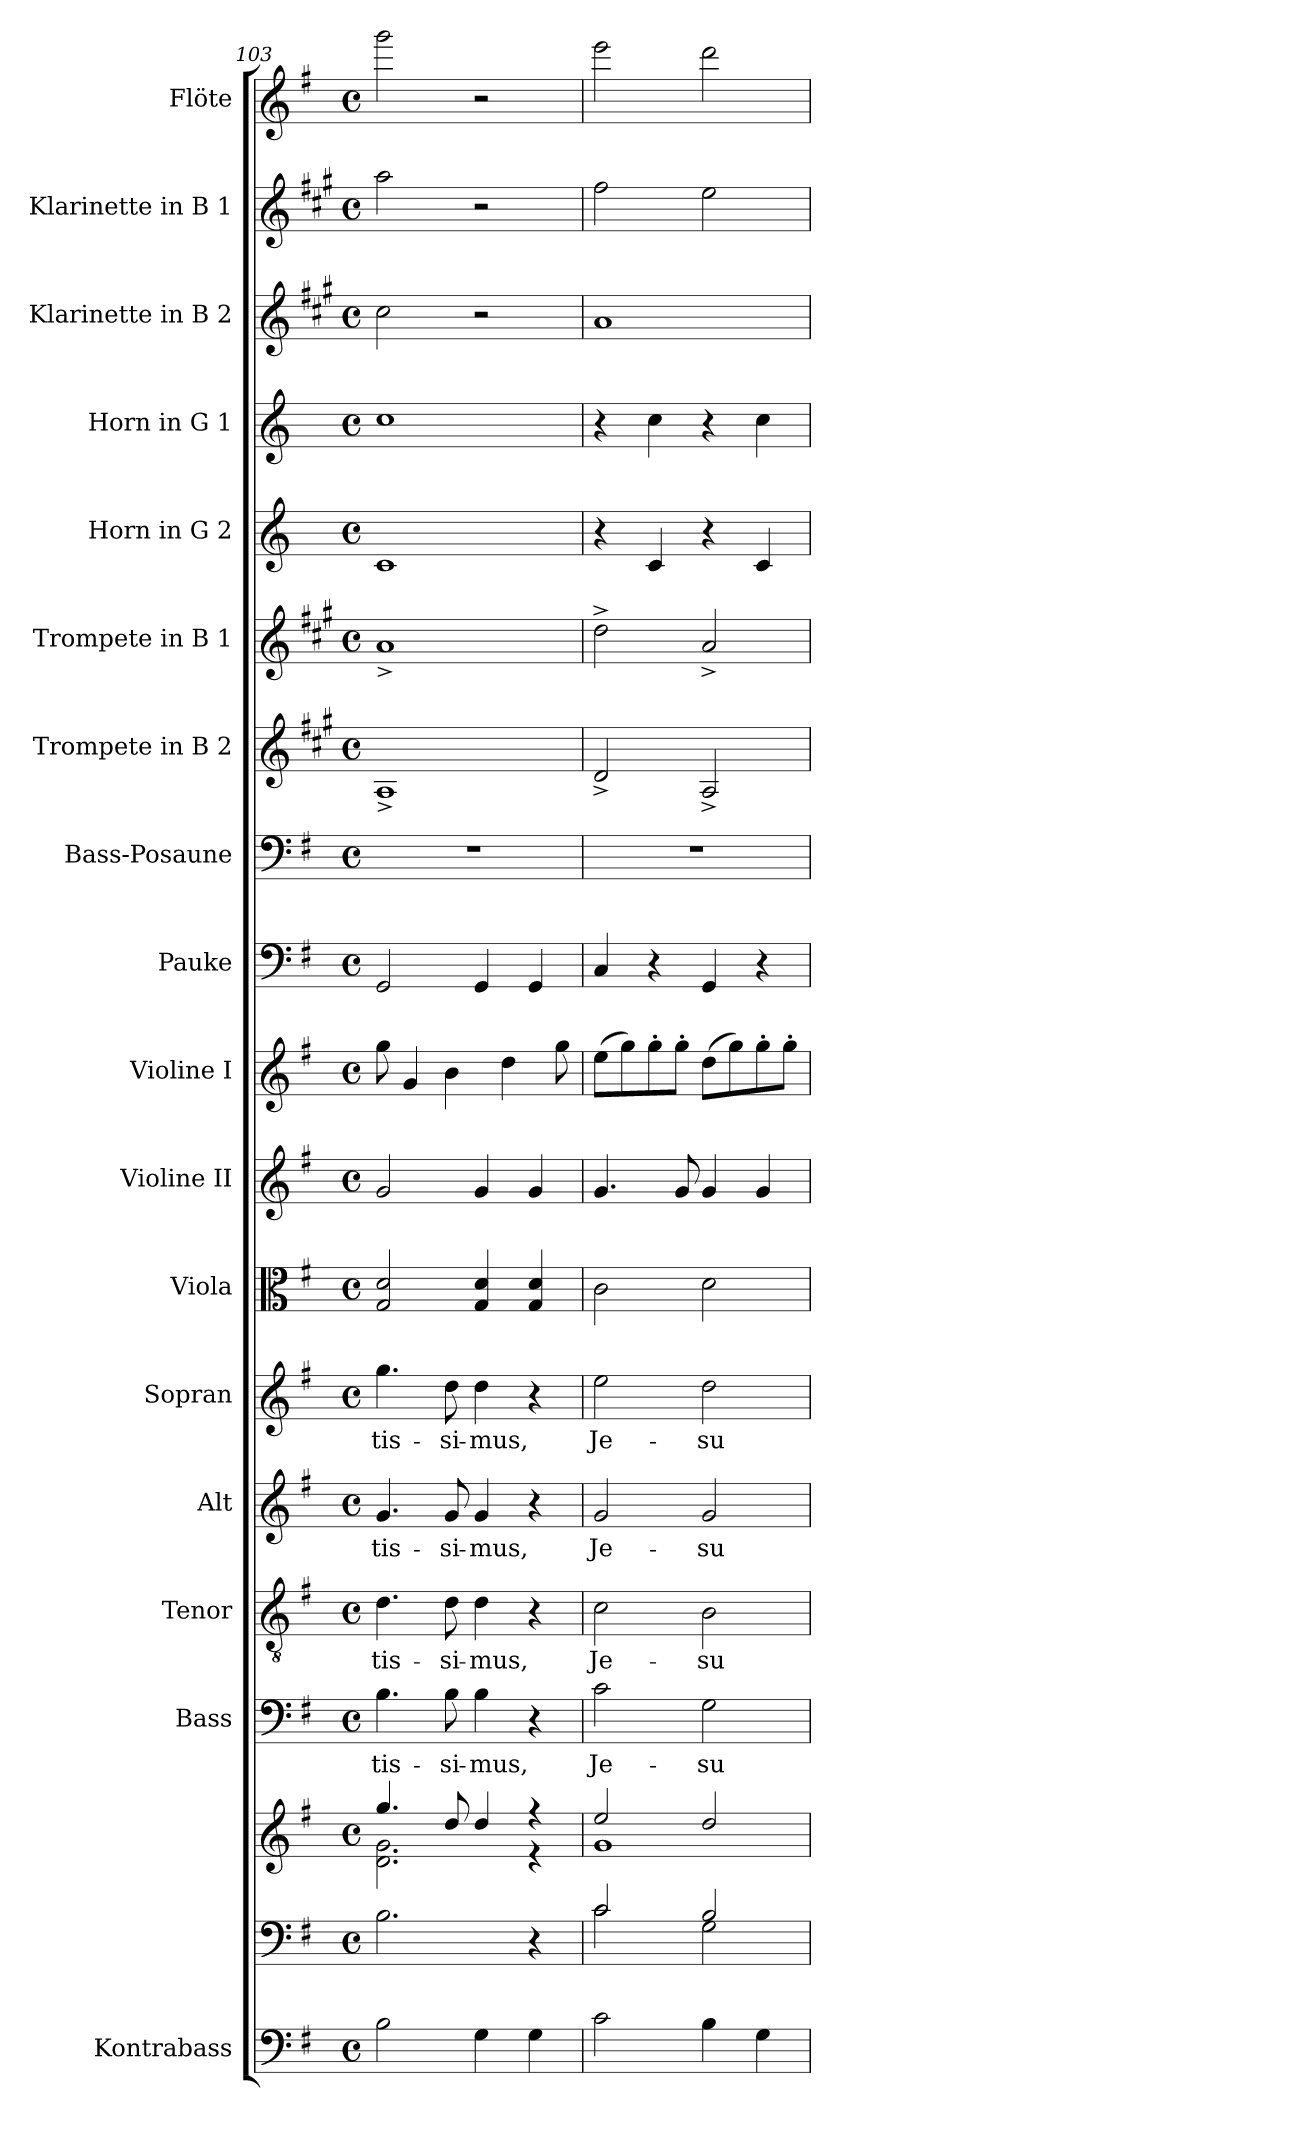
**kern	**kern	**kern	**kern	**text	**kern	**text	**kern	**text	**kern	**text	**kern	**kern	**kern	**kern	**kern	**kern	**kern	**kern	**kern	**kern	**kern	**kern
*part18	*part17	*part17	*part16	*part16	*part15	*part15	*part14	*part14	*part13	*part13	*part12	*part11	*part10	*part9	*part8	*part7	*part6	*part5	*part4	*part3	*part2	*part1
*staff19	*staff18	*staff17	*staff16	*staff16	*staff15	*staff15	*staff14	*staff14	*staff13	*staff13	*staff12	*staff11	*staff10	*staff9	*staff8	*staff7	*staff6	*staff5	*staff4	*staff3	*staff2	*staff1
*I"Kontrabass	*	*	*I"Bass	*	*I"Tenor	*	*I"Alt	*	*I"Sopran	*	*I"Viola	*I"Violine II	*I"Violine I	*I"Pauke	*I"Bass-Posaune	*I"Trompete in B 2	*I"Trompete in B 1	*I"Horn in G 2	*I"Horn in G 1	*I"Klarinette in B 2	*I"Klarinette in B 1	*I"Flöte
*I'Kb.	*	*	*I'B	*	*I'T	*	*I'A	*	*I'S	*	*I'Vla.	*I'Vl. II	*I'Vl. I	*I'Pk.	*I'B. Pos.	*	*	*I'Hrn. 2	*I'Hrn. 1	*	*	*I'Fl.
*clefF4	*clefF4	*clefG2	*clefF4	*	*clefGv2	*	*clefG2	*	*clefG2	*	*clefC3	*clefG2	*clefG2	*clefF4	*clefF4	*clefG2	*clefG2	*clefG2	*clefG2	*clefG2	*clefG2	*clefG2
*ITrd7c12	*	*	*	*	*	*	*	*	*	*	*	*	*	*	*	*ITrd1c2	*ITrd1c2	*ITrd3c5	*ITrd3c5	*ITrd1c2	*ITrd1c2	*
*k[f#]	*k[f#]	*k[f#]	*k[f#]	*	*k[f#]	*	*k[f#]	*	*k[f#]	*	*k[f#]	*k[f#]	*k[f#]	*k[f#]	*k[f#]	*k[f#]	*k[f#]	*k[f#]	*k[f#]	*k[f#]	*k[f#]	*k[f#]
*G:	*G:	*G:	*G:	*	*G:	*	*G:	*	*G:	*	*G:	*G:	*G:	*G:	*G:	*G:	*G:	*G:	*G:	*G:	*G:	*G:
*M4/4	*M4/4	*M4/4	*M4/4	*	*M4/4	*	*M4/4	*	*M4/4	*	*M4/4	*M4/4	*M4/4	*M4/4	*M4/4	*M4/4	*M4/4	*M4/4	*M4/4	*M4/4	*M4/4	*M4/4
*met(c)	*met(c)	*met(c)	*met(c)	*	*met(c)	*	*met(c)	*	*met(c)	*	*met(c)	*met(c)	*met(c)	*met(c)	*met(c)	*met(c)	*met(c)	*met(c)	*met(c)	*met(c)	*met(c)	*met(c)
=103	=103	=103	=103	=103	=103	=103	=103	=103	=103	=103	=103	=103	=103	=103	=103	=103	=103	=103	=103	=103	=103	=103
*	*	*^	*	*	*	*	*	*	*	*	*	*	*	*	*	*	*	*	*	*	*	*
!	!	!	!	!	!LO:LY:b	!	!LO:LY:b	!	!LO:LY:b	!	!LO:LY:b	!	!	!	!	!	!	!	!	!	!	!	!
2BB\	2.B\	4.gg/	2.d\ 2.g\	4.B\	-tis-	4.d\	-tis-	4.g/	-tis-	4.gg\	-tis-	2G/ 2d/	2g/	8gg\	2GG/	1r	1G^<	1g^<	1G	1g	2b\	2gg\	2ggg\
.	.	.	.	.	.	.	.	.	.	.	.	.	.	4g/	.	.	.	.	.	.	.	.	.
!	!	!	!	!	!LO:LY:b	!	!LO:LY:b	!	!LO:LY:b	!	!LO:LY:b	!	!	!	!	!	!	!	!	!	!	!	!
.	.	8dd/	.	8B\	-si-	8d\	-si-	8g/	-si-	8dd\	-si-	.	.	4b\	.	.	.	.	.	.	.	.	.
!	!	!	!	!	!LO:LY:b	!	!LO:LY:b	!	!LO:LY:b	!	!LO:LY:b	!	!	!	!	!	!	!	!	!	!	!	!
4GG\	.	4dd/	.	4B\	-mus,	4d\	-mus,	4g/	-mus,	4dd\	-mus,	4G/ 4d/	4g/	.	4GG/	.	.	.	.	.	2r	2r	2r
.	.	.	.	.	.	.	.	.	.	.	.	.	.	4dd\	.	.	.	.	.	.	.	.	.
4GG\	4r	4r	4r	4r	.	4r	.	4r	.	4r	.	4G/ 4d/	4g/	.	4GG/	.	.	.	.	.	.	.	.
.	.	.	.	.	.	.	.	.	.	.	.	.	.	8gg\	.	.	.	.	.	.	.	.	.
=104	=104	=104	=104	=104	=104	=104	=104	=104	=104	=104	=104	=104	=104	=104	=104	=104	=104	=104	=104	=104	=104	=104	=104
*	*^	*	*	*	*	*	*	*	*	*	*	*	*	*	*	*	*	*	*	*	*	*	*
!	!	!	!	!	!	!LO:LY:b	!	!LO:LY:b	!	!LO:LY:b	!	!LO:LY:b	!	!	!	!	!	!	!	!	!	!	!	!
2C\	2c/	2c\	2ee/	1g	2c\	Je-	2c\	Je-	2g/	Je-	2ee\	Je-	2c\	4.g/	(>8ee\L	4C/	1r	2c^</	2cc^>\	4r	4r	1g	2ee\	2eee\
.	.	.	.	.	.	.	.	.	.	.	.	.	.	.	8gg\)	.	.	.	.	.	.	.	.	.
.	.	.	.	.	.	.	.	.	.	.	.	.	.	.	8gg'>\	4r	.	.	.	4G/	4g\	.	.	.
.	.	.	.	.	.	.	.	.	.	.	.	.	.	8g/	8gg'>\J	.	.	.	.	.	.	.	.	.
!	!	!	!	!	!	!LO:LY:b	!	!LO:LY:b	!	!LO:LY:b	!	!LO:LY:b	!	!	!	!	!	!	!	!	!	!	!	!
4BB\	2B/	2G\	2dd/	.	2G\	-su	2B\	-su	2g/	-su	2dd\	-su	2d\	4g/	(>8dd\L	4GG/	.	2G^</	2g^</	4r	4r	.	2dd\	2ddd\
.	.	.	.	.	.	.	.	.	.	.	.	.	.	.	8gg\)	.	.	.	.	.	.	.	.	.
4GG\	.	.	.	.	.	.	.	.	.	.	.	.	.	4g/	8gg'>\	4r	.	.	.	4G/	4g\	.	.	.
.	.	.	.	.	.	.	.	.	.	.	.	.	.	.	8gg'>\J	.	.	.	.	.	.	.	.	.
*	*v	*v	*	*	*	*	*	*	*	*	*	*	*	*	*	*	*	*	*	*	*	*	*	*
*	*	*v	*v	*	*	*	*	*	*	*	*	*	*	*	*	*	*	*	*	*	*	*	*
=	=	=	=	=	=	=	=	=	=	=	=	=	=	=	=	=	=	=	=	=	=	=
*-	*-	*-	*-	*-	*-	*-	*-	*-	*-	*-	*-	*-	*-	*-	*-	*-	*-	*-	*-	*-	*-	*-
